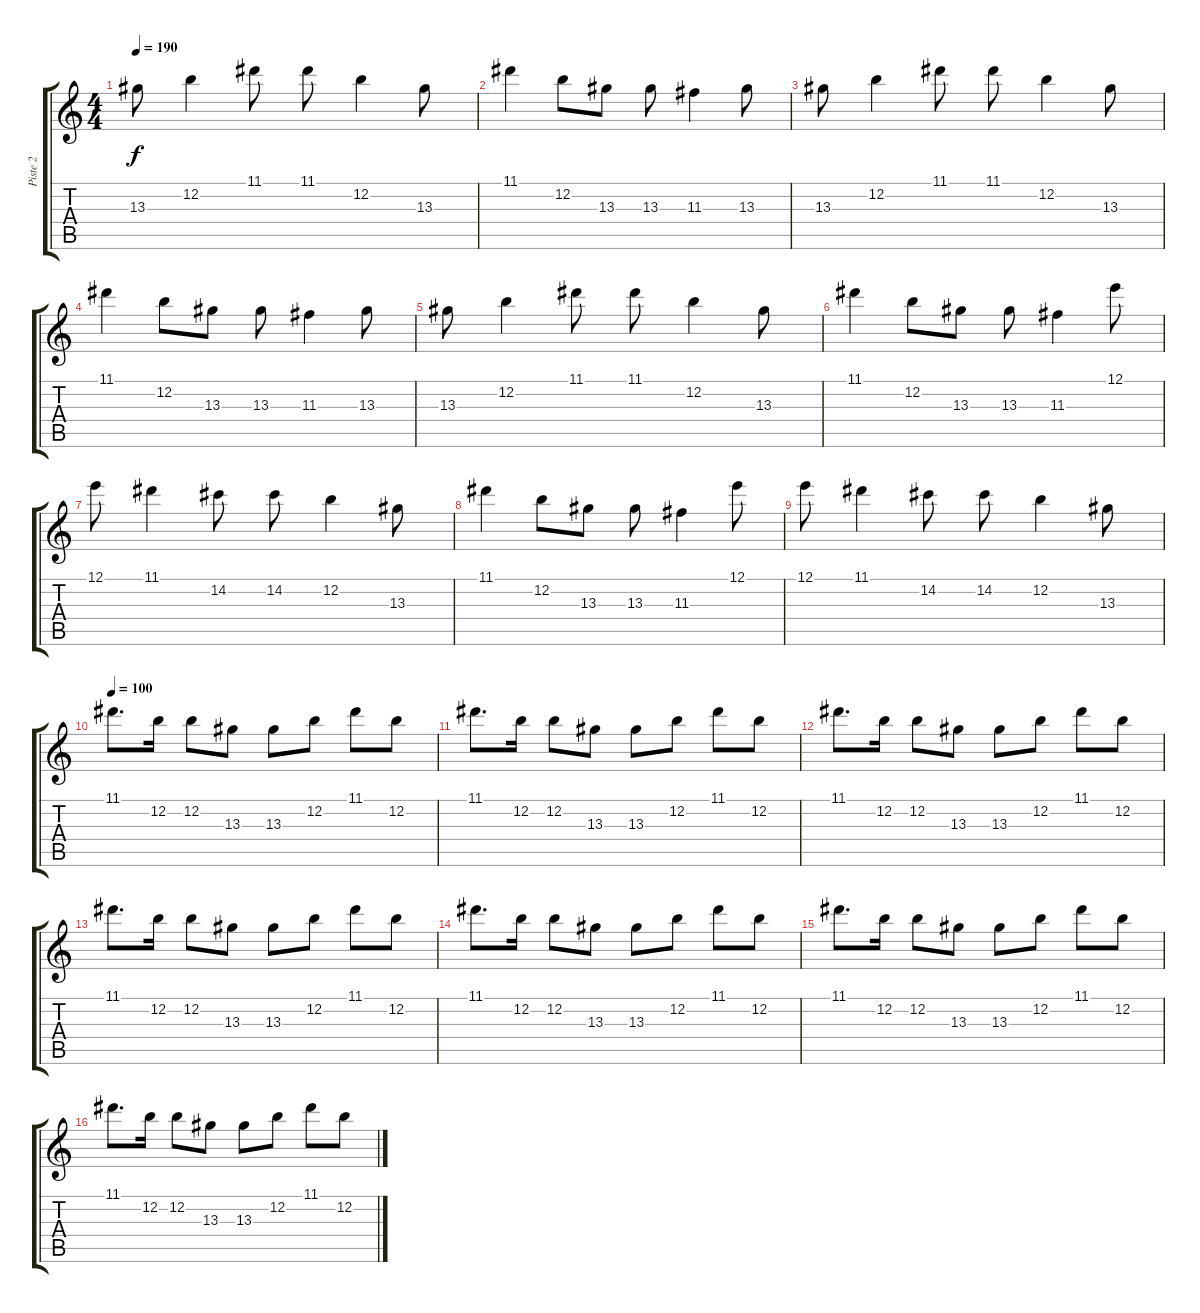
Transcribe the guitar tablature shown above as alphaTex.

\track ("Piste 2" "Piste 2") {instrument overdrivenguitar}
\staff {score tabs}
\tuning (E4 B3 G3 D3 A2 E2) {hide}
\ts (4 4)
\tempo 190
\clef g2
\ks c
13.3.8{dy f} 12.2.4 11.1.8 11.1.8 12.2.4 13.3.8 |
11.1.4 12.2.8 13.3.8 13.3.8 11.3.4 13.3.8 |
13.3.8 12.2.4 11.1.8 11.1.8 12.2.4 13.3.8 |
11.1.4 12.2.8 13.3.8 13.3.8 11.3.4 13.3.8 |
13.3.8 12.2.4 11.1.8 11.1.8 12.2.4 13.3.8 |
11.1.4 12.2.8 13.3.8 13.3.8 11.3.4 12.1.8 |
12.1.8 11.1.4 14.2.8 14.2.8 12.2.4 13.3.8 |
11.1.4 12.2.8 13.3.8 13.3.8 11.3.4 12.1.8 |
12.1.8 11.1.4 14.2.8 14.2.8 12.2.4 13.3.8 |
\tempo 100
11.1.8{d} 12.2.16 12.2.8 13.3.8 13.3.8 12.2.8 11.1.8 12.2.8 |
11.1.8{d} 12.2.16 12.2.8 13.3.8 13.3.8 12.2.8 11.1.8 12.2.8 |
11.1.8{d} 12.2.16 12.2.8 13.3.8 13.3.8 12.2.8 11.1.8 12.2.8 |
11.1.8{d} 12.2.16 12.2.8 13.3.8 13.3.8 12.2.8 11.1.8 12.2.8 |
11.1.8{d} 12.2.16 12.2.8 13.3.8 13.3.8 12.2.8 11.1.8 12.2.8 |
11.1.8{d} 12.2.16 12.2.8 13.3.8 13.3.8 12.2.8 11.1.8 12.2.8 |
11.1.8{d} 12.2.16 12.2.8 13.3.8 13.3.8 12.2.8 11.1.8 12.2.8
